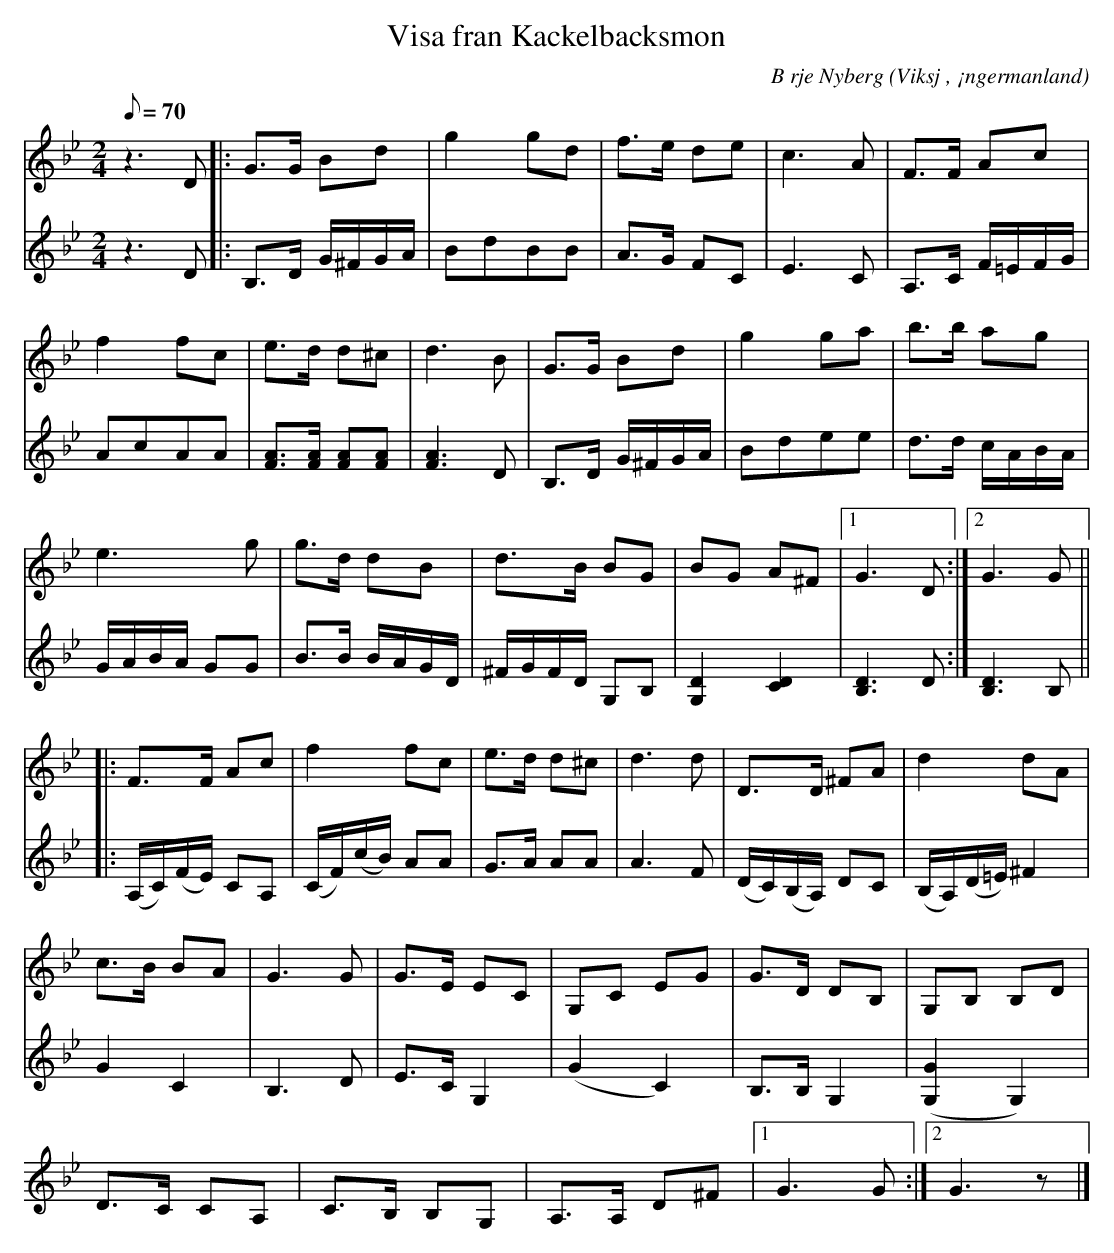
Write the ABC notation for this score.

X:1
T:Visa fran Kackelbacksmon
C:B rje Nyberg
O:Viksj , ¡ngermanland
M:2/4
L:1/8
Q:70
K:Gm
V:1
z2> D2|: G>G Bd | g2 gd | f>e de | c2>A2 | F>F Ac |
f2 fc | e>d d^c | d2>B2 | G>G Bd |g2 ga | b>b ag |
e2> g2 | g>d dB |d>B BG |BG A^F |1 G2> D2 :|2 G2> G2 ||
|: F>F Ac | f2 fc | e>d d^c | d2>d2 | D>D ^FA | d2 dA |
c>B BA |G2> G2 | G>E EC | G,C EG | G>D DB, | G,B, B,D |
D>C CA, | C>B, B,G, | A,>A, D^F |1 G2> G2 :|2 G2> z2 |]
V:2
z2> D2 |: B,>D G/2^F/2G/2A/2 | BdBB | A>G FC | E2>C2 | A,>C F/2=E/2F/2G/2 |
AcAA | [AF]>[AF] [AF][AF] | [A2F2]> D2 | B,>D G/2^F/2G/2A/2 | Bdee | d>d c/2A/2B/2A/2 |
G/2A/2B/2A/2 GG | B>B B/2A/2G/2D/2 | ^F/2G/2F/2D/2 G,B, | [G,2D2] [C2D2] | [D2B,2]> D2 :| [D2B,2]> B,2 ||
|: (A,/2C/2)(F/2E/2) CA, | (C/2F/2)(c/2B/2) AA | G>A AA | A2> F2 | (D/2C/2)(B,/2A,/2) DC | (B,/2A,/2)(D/2=E/2) ^F2 |
G2 C2 | B,2> D2 | E>C G,2, |(G2 C2) |B,>B, G,2 | ([G,2G2] G,2) |
